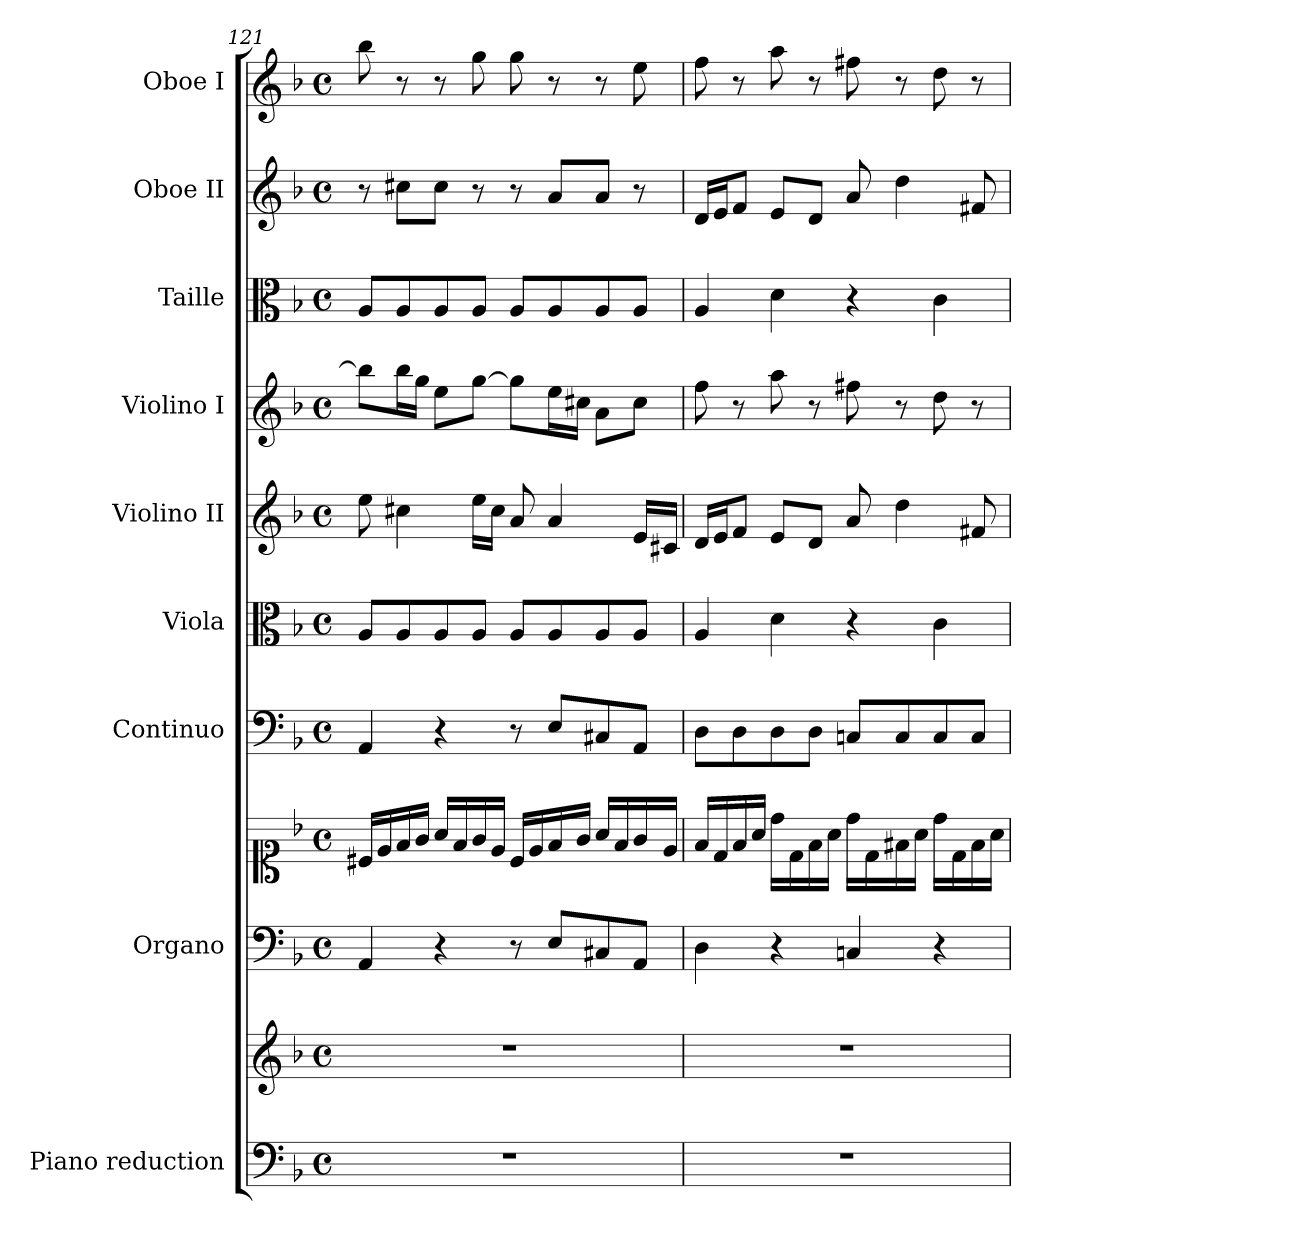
**kern	**kern	**kern	**kern	**kern	**kern	**kern	**kern	**kern	**kern	**kern
*part9	*part9	*part8	*part8	*part7	*part6	*part5	*part4	*part3	*part2	*part1
*staff11	*staff10	*staff9	*staff8	*staff7	*staff6	*staff5	*staff4	*staff3	*staff2	*staff1
*I"Piano reduction	*	*I"Organo	*	*I"Continuo	*I"Viola	*I"Violino II	*I"Violino I	*I"Taille	*I"Oboe II	*I"Oboe I
*I'Pno	*	*	*	*	*I'Vla	*I'Vln	*I'Vln	*	*I'Ob	*I'Ob
*clefF4	*clefG2	*clefF4	*clefC1	*clefF4	*clefC3	*clefG2	*clefG2	*clefC3	*clefG2	*clefG2
*k[b-]	*k[b-]	*k[b-]	*k[b-]	*k[b-]	*k[b-]	*k[b-]	*k[b-]	*k[b-]	*k[b-]	*k[b-]
*M4/4	*M4/4	*M4/4	*M4/4	*M4/4	*M4/4	*M4/4	*M4/4	*M4/4	*M4/4	*M4/4
*met(c)	*met(c)	*met(c)	*met(c)	*met(c)	*met(c)	*met(c)	*met(c)	*met(c)	*met(c)	*met(c)
=121	=121	=121	=121	=121	=121	=121	=121	=121	=121	=121
1r	1r	4AA/	16c#X/LL	4AA/	8A/L	8ee\	8bb-\L]	8A/L	8r	8bb-\
.	.	.	16e/	.	.	.	.	.	.	.
.	.	.	16f/	.	8A/	4cc#X\	16bb-\L	8A/	8cc#X\L	8r
.	.	.	16g/JJ	.	.	.	16gg\JJ	.	.	.
.	.	4r	16a/LL	4r	8A/	.	8ee\L	8A/	8cc#\J	8r
.	.	.	16f/	.	.	.	.	.	.	.
.	.	.	16g/	.	8A/J	16ee\LL	[8gg\J	8A/J	8r	8gg\
.	.	.	16e/JJ	.	.	16cc#\JJ	.	.	.	.
.	.	8r	16c#/LL	8r	8A/L	8a/	8gg\L]	8A/L	8r	8gg\
.	.	.	16e/	.	.	.	.	.	.	.
.	.	8E/L	16f/	8E/L	8A/	4a/	16ee\L	8A/	8a/L	8r
.	.	.	16g/JJ	.	.	.	16cc#X\JJ	.	.	.
.	.	8C#X/	16a/LL	8C#X/	8A/	.	8a\L	8A/	8a/J	8r
.	.	.	16f/	.	.	.	.	.	.	.
.	.	8AA/J	16g/	8AA/J	8A/J	16e/LL	8cc#\J	8A/J	8r	8ee\
.	.	.	16e/JJ	.	.	16c#X/JJ	.	.	.	.
!!LO:PB:g=z
=122	=122	=122	=122	=122	=122	=122	=122	=122	=122	=122
1r	1r	4D\	16f/LL	8D\L	4A/	16d/LL	8ff\	4A/	16d/LL	8ff\
.	.	.	16d/	.	.	16e/J	.	.	16e/J	.
.	.	.	16f/	8D\	.	8f/J	8r	.	8f/J	8r
.	.	.	16a/JJ	.	.	.	.	.	.	.
.	.	4r	16dd\LL	8D\	4d\	8e/L	8aa\	4d\	8e/L	8aa\
.	.	.	16d\	.	.	.	.	.	.	.
.	.	.	16f\	8D\J	.	8d/J	8r	.	8d/J	8r
.	.	.	16a\JJ	.	.	.	.	.	.	.
.	.	4Cn/	16dd\LL	8Cn/L	4r	8a/	8ff#X\	4r	8a/	8ff#X\
.	.	.	16d\	.	.	.	.	.	.	.
.	.	.	16f#X\	8C/	.	4dd\	8r	.	4dd\	8r
.	.	.	16a\JJ	.	.	.	.	.	.	.
.	.	4r	16dd\LL	8C/	4c\	.	8dd\	4c\	.	8dd\
.	.	.	16d\	.	.	.	.	.	.	.
.	.	.	16f#\	8C/J	.	8f#X/	8r	.	8f#X/	8r
.	.	.	16a\JJ	.	.	.	.	.	.	.
=	=	=	=	=	=	=	=	=	=	=
*-	*-	*-	*-	*-	*-	*-	*-	*-	*-	*-
